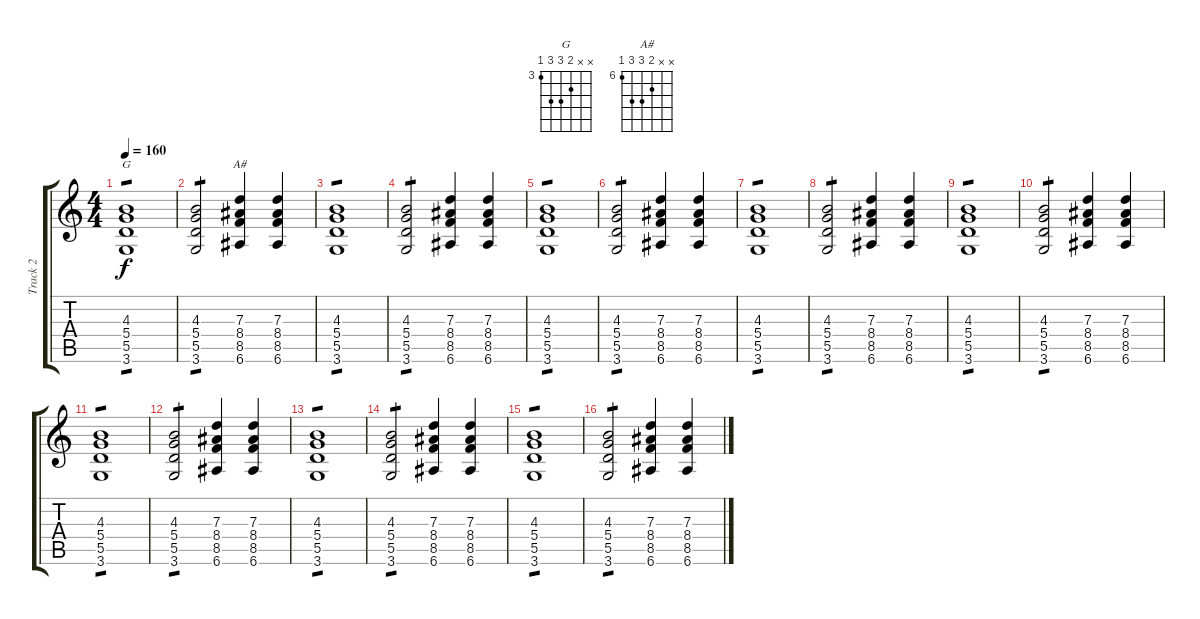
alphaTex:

\track ("Track 2" "Track 2") {instrument electricguitarclean}
\staff {score tabs}
\tuning (E4 B3 G3 D3 A2 E2) {hide}
\chord ("G" x x 4 5 5 3) {firstfret 3}
\chord ("A#" x x 7 8 8 6) {firstfret 6}
\ts (4 4)
\tempo 160
\clef g2
\ks c
(4.3 5.4 5.5 3.6).1{ch "G" tp 1 dy f} |
(4.3 5.4 5.5 3.6).2{tp 1} (7.3 8.4 8.5 6.6).4{ch "A#"} (7.3 8.4 8.5 6.6).4 |
(4.3 5.4 5.5 3.6).1{tp 1} |
(4.3 5.4 5.5 3.6).2{tp 1} (7.3 8.4 8.5 6.6).4 (7.3 8.4 8.5 6.6).4 |
(4.3 5.4 5.5 3.6).1{tp 1} |
(4.3 5.4 5.5 3.6).2{tp 1} (7.3 8.4 8.5 6.6).4 (7.3 8.4 8.5 6.6).4 |
(4.3 5.4 5.5 3.6).1{tp 1} |
(4.3 5.4 5.5 3.6).2{tp 1} (7.3 8.4 8.5 6.6).4 (7.3 8.4 8.5 6.6).4 |
(4.3 5.4 5.5 3.6).1{tp 1} |
(4.3 5.4 5.5 3.6).2{tp 1} (7.3 8.4 8.5 6.6).4 (7.3 8.4 8.5 6.6).4 |
(4.3 5.4 5.5 3.6).1{tp 1} |
(4.3 5.4 5.5 3.6).2{tp 1} (7.3 8.4 8.5 6.6).4 (7.3 8.4 8.5 6.6).4 |
(4.3 5.4 5.5 3.6).1{tp 1} |
(4.3 5.4 5.5 3.6).2{tp 1} (7.3 8.4 8.5 6.6).4 (7.3 8.4 8.5 6.6).4 |
(4.3 5.4 5.5 3.6).1{tp 1} |
(4.3 5.4 5.5 3.6).2{tp 1} (7.3 8.4 8.5 6.6).4 (7.3 8.4 8.5 6.6).4
